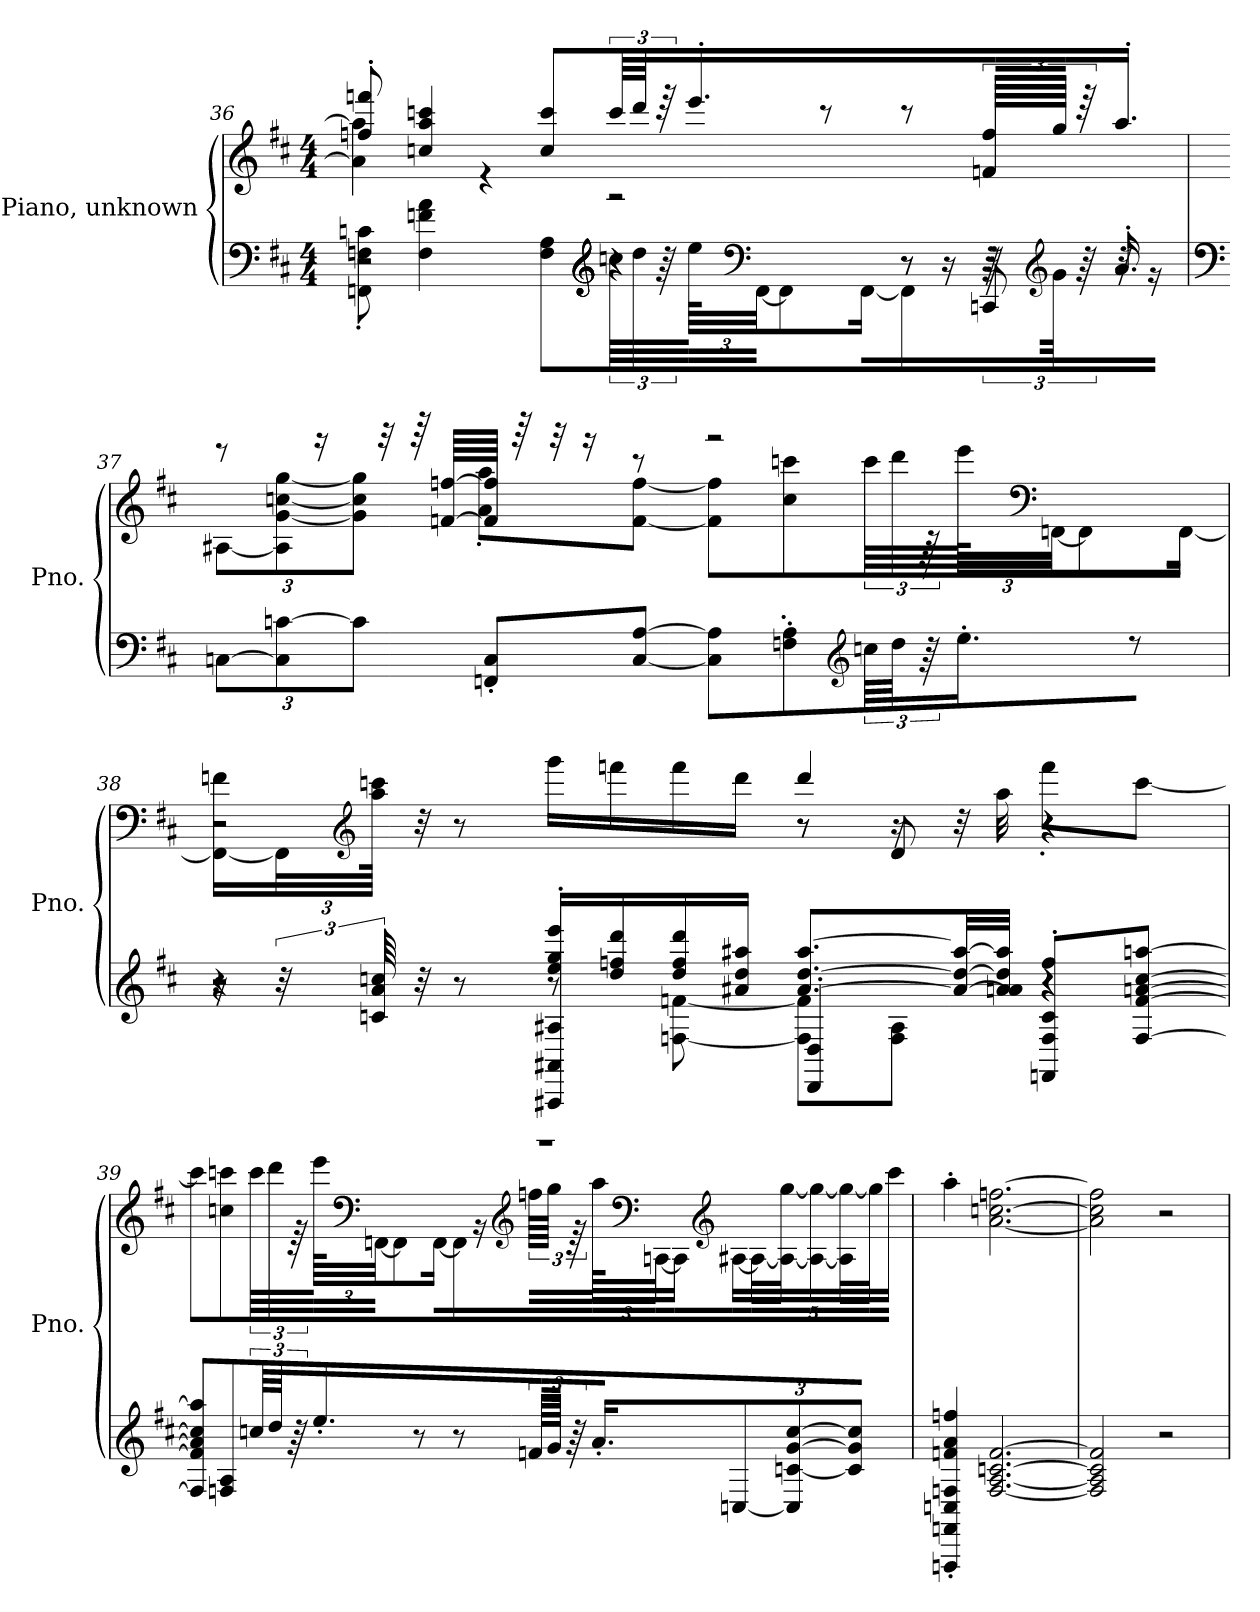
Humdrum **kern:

**kern	**kern
*part1	*part1
*staff2	*staff1
*I"Piano, unknown	*
*I'Pno.	*
!!LO:LB:g=z
*clefF4	*clefG2
*k[f#c#]	*k[f#c#]
*M4/4	*M4/4
=36	=36
*^	*^
*	*^	*	*
2r	8FFn\' 8Fn\' 8cn\'	2r	8ffn/' 8fffn/'	4a\] 4aa\]
.	4F\ 4fn\ 4a\	.	4ccn/ 4aa/ 4cccn/	.
.	.	.	.	4r
.	8F\ 8A\L	.	8cc/ 8ccc/L	.
*clefG2	*	*	*	*
4r	96ccn\LLL	4r	96ccc/LLL	2r
.	96dd\JJJJ	.	96ddd/JJJJ	.
.	96r	.	96r	.
*	*Xbrackettup	*	*	*
.	96ee\KLLL	.	16.eee'/	.
*clefF4	*	*	*	*
.	[48FF\JJ	.	.	.
.	8FF\]	.	.	.
.	.	.	8r	.
.	[16FF\Jk	.	.	.
8r	16FF\]	8r	8r	.
.	16r	.	.	.
*	*brackettup	*	*	*
32r	96r	8CCn/	96fn/ 96ff/LLLL	.
*clefG2	*	*	*	*
.	96g\	.	96gg/JJJJ	.
.	96r	.	96r	.
16.a'/	32r	.	16.aa'/	.
.	16r	.	.	.
*v	*v	*v	*	*
!!LO:LB:g=z	!!
=37	=37	=37
*clefF4	*	*
*Xbrackettup	*	*Xbrackettup
[12Cn\L	8r	[12A#X\L
12C\] [12cn\	.	12A#\] [12g\ [12ccn\ [12gg\
.	16r	.
12c\J]	.	12g\] 12cc\] 12gg\]J
.	32r	.
.	64r	.
.	[64fn/ [64ffn/LLLL	.
8FFn/' 8C/'L	64f/] 64ff/]JJJJ	8a\' 8aa\'L
.	64r	.
.	32r	.
.	16r	.
[8C/ [8A/J	8r	[8f\ [8ff\J
8C\] 8A\]L	2r	8f\] 8ff\]L
8Fn\' 8A\'	.	8cc\' 8cccn\'
*clefG2	*	*
*brackettup	*	*brackettup
96ccn\LLL	.	96ccc\LLL
96dd\JJJJ	.	96ddd\JJJJ
96r	.	96r
*	*	*Xbrackettup
16.ee'\	.	96eee\KLLL
*	*clefF4	*
.	.	[48FFn\JJ
.	.	8FF\]
8r	.	.
.	.	[16FF\Jk
!!LO:LB:g=z
=38	=38	=38
*^	*	*^
*	*^	*	*	*
16r	4r	2r	2r	16FF\_ 16fn\LL	2r
48r	.	.	.	48FF\L]	.
*	*	*	*clefG2	*	*
96cn/ 96a/ 96ccn/	.	.	.	96aa\ 96cccn\JJJk	.
32r	.	.	.	32r	.
8r	.	.	.	8r	.
16AAA#X/' 16AA#X/' 16A#X/' 16ee/' 16gg/' 16eee/'LL	8r	.	.	16ggg\LL	.
16dd/ 16ffn/ 16ddd/	.	.	.	16fffn\	.
16dd/ 16ff/ 16ddd/	[8Fn\ [8fn\	.	.	16fff\	.
16a#X/ 16dd/ 16aa#X/JJ	.	.	.	16ddd\JJ	.
[8.a#/ [8.dd/ [8.aa#/L	8F\] 8f\]L	4DD/' 4D/'	4ddd/	8r	8r
.	8F\ 8A#\J	.	.	16r	8d/
32a#/_ 32dd/_ 32aa#/_LL	.	.	.	32r	.
32an/ 32a#/] 32dd/] 32aa#/]JJJ	.	.	.	32aa\	.
8FFn/' 8F/' 8c/' 8ff/'L	4r	4r	4r	8fff'\L	4r
[8F/ [8f/ [8an/ [8cc/ [8aan/J	.	.	.	[8ccc\J	.
*v	*v	*v	*	*	*
*	*	*v	*v
!!LO:LB:g=z
=39	=39	=39
8F/] 8f/] 8a/] 8cc/] 8aa/]L	1r	8ccc\L]
8Fn/ 8A/	.	8ccn\ 8cccn\
*	*	*brackettup
96ccn/LLL	.	96ccc\LLL
96dd/JJJJ	.	96ddd\JJJJ
96r	.	96r
*	*	*Xbrackettup
16.ee'\	.	96eee\KLLL
*	*clefF4	*
.	.	[48FFn\JJ
.	.	8FF\]
8r	.	.
.	.	[16FF\Jk
8r	.	16FF\]
.	.	16r
*	*clefG2	*
*	*	*brackettup
96fn/LLLL	.	96ffn\LLLL
96g/JJJJ	.	96gg\JJJJ
96r	.	96r
*	*	*Xbrackettup
16.a'/KL	.	96aa\KLLL
*	*clefF4	*
.	.	[48CCn\J
.	.	16CC\JJ]
*	*clefG2	*
*Xbrackettup	*	*
[12Cn/	.	[20A#X\LL
.	.	40A#\L_
.	.	40A#\_ [40gg\J
12C/] [12cn/ [12g/ [12cc/	.	.
.	.	20A#\_ 20gg\_
.	.	40A#\] 40gg\_L
12c/] 12g/] 12cc/]J	.	.
.	.	40gg\J]
.	.	20ccc\JJ
*	*v	*v
!!LO:PB:g=z
=40	=40
4FFFn/' 4FFn/' 4Cn/' 4Fn/' 4fn/' 4a/' 4ffn/'	4aa'\
[2.F/ [2.A/ [2.cn/ [2.f/	[2.a\ [2.ccn\ [2.ffn\
=41	=41
2F/] 2A/] 2c/] 2f/]	2a\] 2cc\] 2ff\]
2r	2r
=	=
*-	*-
